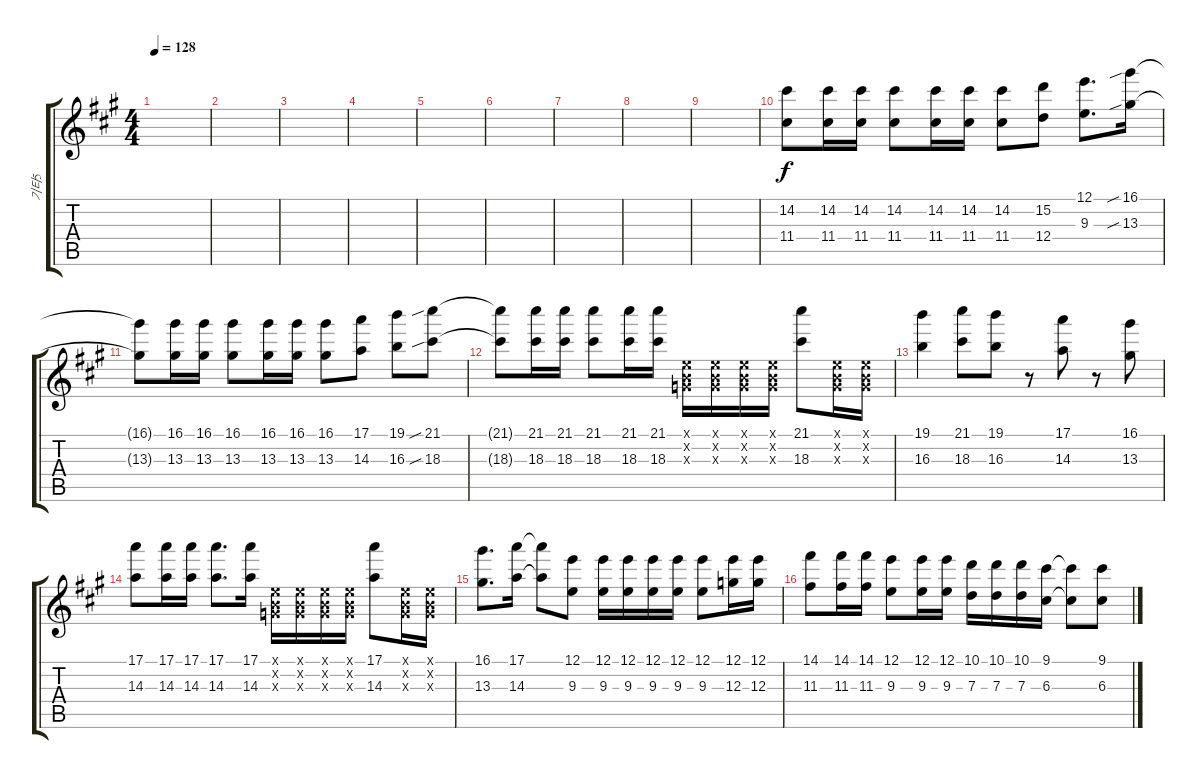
\track ("기타5" "기타5") {instrument acousticguitarsteel}
\staff {score tabs}
\tuning (E4 B3 G3 D3 A2 E2) {hide}
\ts (4 4)
\tempo 128
\clef g2
\ks a
|
|
|
|
|
|
|
|
|
(14.2 11.4).8 (14.2 11.4).16 (14.2 11.4).16 (14.2 11.4).8 (14.2 11.4).16 (14.2 11.4).16 (14.2 11.4).8 (15.2 12.4).8 (12.1 9.3).8{d} (16.1{sib} 13.3{sib}).16 |
(16.1{t} 13.3{t}).8 (16.1 13.3).16 (16.1 13.3).16 (16.1 13.3).8 (16.1 13.3).16 (16.1 13.3).16 (16.1 13.3).8 (17.1 14.3).8 (19.1 16.3).8 (21.1{sib} 18.3{sib}).8 |
(21.1{t} 18.3{t}).8 (21.1 18.3).16 (21.1 18.3).16 (21.1 18.3).8 (21.1 18.3).16 (21.1 18.3).16 (0.1{x} 0.2{x} 0.3{x}).16 (0.1{x} 0.2{x} 0.3{x}).16 (0.1{x} 0.2{x} 0.3{x}).16 (0.1{x} 0.2{x} 0.3{x}).16 (21.1 18.3).8 (0.1{x} 0.2{x} 0.3{x}).16 (0.1{x} 0.2{x} 0.3{x}).16 |
(19.1 16.3).4 (21.1 18.3).8 (19.1 16.3).8 r.8 (17.1 14.3).8 r.8 (16.1 13.3).8 |
(17.1 14.3).8 (17.1 14.3).16 (17.1 14.3).16 (17.1 14.3).8{d} (17.1 14.3).16 (0.1{x} 0.2{x} 0.3{x}).16 (0.1{x} 0.2{x} 0.3{x}).16 (0.1{x} 0.2{x} 0.3{x}).16 (0.1{x} 0.2{x} 0.3{x}).16 (17.1 14.3).8 (0.1{x} 0.2{x} 0.3{x}).16 (0.1{x} 0.2{x} 0.3{x}).16 |
(16.1 13.3).8{d} (17.1 14.3).16 (17.1{t} 14.3{t}).8 (12.1 9.3).8 (12.1 9.3).16 (12.1 9.3).16 (12.1 9.3).16 (12.1 9.3).16 (12.1 9.3).8 (12.1 12.3).16 (12.1 12.3).16 |
(14.1 11.3).8 (14.1 11.3).16 (14.1 11.3).16 (12.1 9.3).8 (12.1 9.3).16 (12.1 9.3).16 (10.1 7.3).16 (10.1 7.3).16 (10.1 7.3).16 (9.1 6.3).16 (9.1{t} 6.3{t}).8 (9.1 6.3).8
